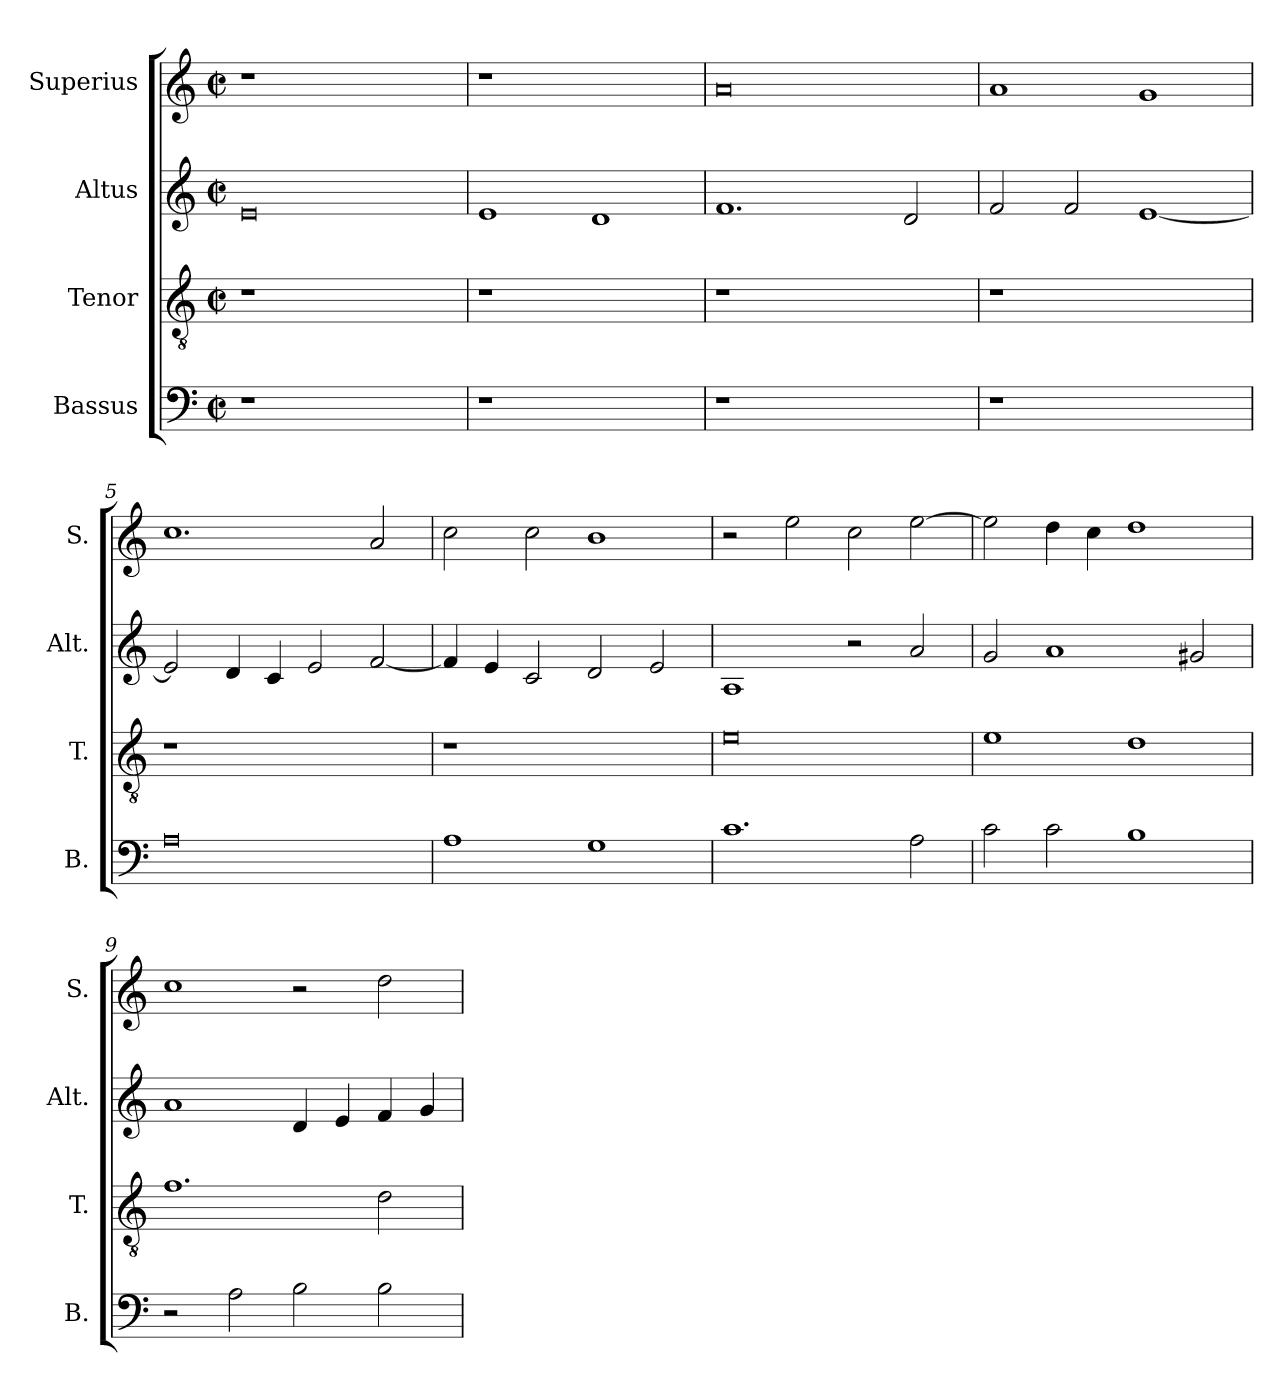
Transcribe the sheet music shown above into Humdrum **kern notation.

**kern	**kern	**kern	**kern
*part4	*part3	*part2	*part1
*staff4	*staff3	*staff2	*staff1
*I"Bassus	*I"Tenor	*I"Altus	*I"Superius
*I'B.	*I'T.	*I'Alt.	*I'S.
!!LO:PB:g=z
*clefF4	*clefGv2	*clefG2	*clefG2
*	*ITrd7c12	*	*
*k[]	*k[]	*k[]	*k[]
*C:	*C:	*C:	*C:
*M2/2	*M2/2	*M2/2	*M2/2
*met(c|)	*met(c|)	*met(c|)	*met(c|)
=1	=1	=1	=1
!LO:N:vis=1	!LO:N:vis=1	!	!LO:N:vis=1
1r	1r	0ei	1r
1ryy	1ryy	.	1ryy
=2	=2	=2	=2
!LO:N:vis=1	!LO:N:vis=1	!	!LO:N:vis=1
1r	1r	1ei	1r
1ryy	1ryy	1di	1ryy
=3	=3	=3	=3
!LO:N:vis=1	!LO:N:vis=1	!	!
1r	1r	1.fi	0ai
1ryy	1ryy	.	.
.	.	2di/	.
=4	=4	=4	=4
!LO:N:vis=1	!LO:N:vis=1	!	!
1r	1r	2fi/	1ai
.	.	2fi/	.
1ryy	1ryy	[<1ei	1gi
=5	=5	=5	=5
!	!LO:N:vis=1	!	!
0Ai	1r	2ei/]	1.cci
.	.	4di/	.
.	.	4ci/	.
.	1ryy	2ei/	.
.	.	[<2fi/	2ai/
=6	=6	=6	=6
!	!LO:N:vis=1	!	!
1Ai	1r	4fi/]	2cci\
.	.	4ei/	.
.	.	2ci/	2cci\
1Gi	1ryy	2di/	1bi
.	.	2ei/	.
!!LO:LB:g=z
=7	=7	=7	=7
1.ci	0Ei	1Ai	2r
.	.	.	2eei\
.	.	2r	2cci\
2Ai\	.	2ai/	[>2eei\
=8	=8	=8	=8
2ci\	1Ei	2gi/	2eei\]
2ci\	.	1ai	4ddi\
.	.	.	4cci\
1Bi	1Di	.	1ddi
.	.	2g#Xi/	.
=9	=9	=9	=9
2r	1.Fi	1ai	1cci
2Ai\	.	.	.
2Bi\	.	4di/	2r
.	.	4ei/	.
2Bi\	2Di\	4fi/	2ddi\
.	.	4gi/	.
=	=	=	=
*-	*-	*-	*-
